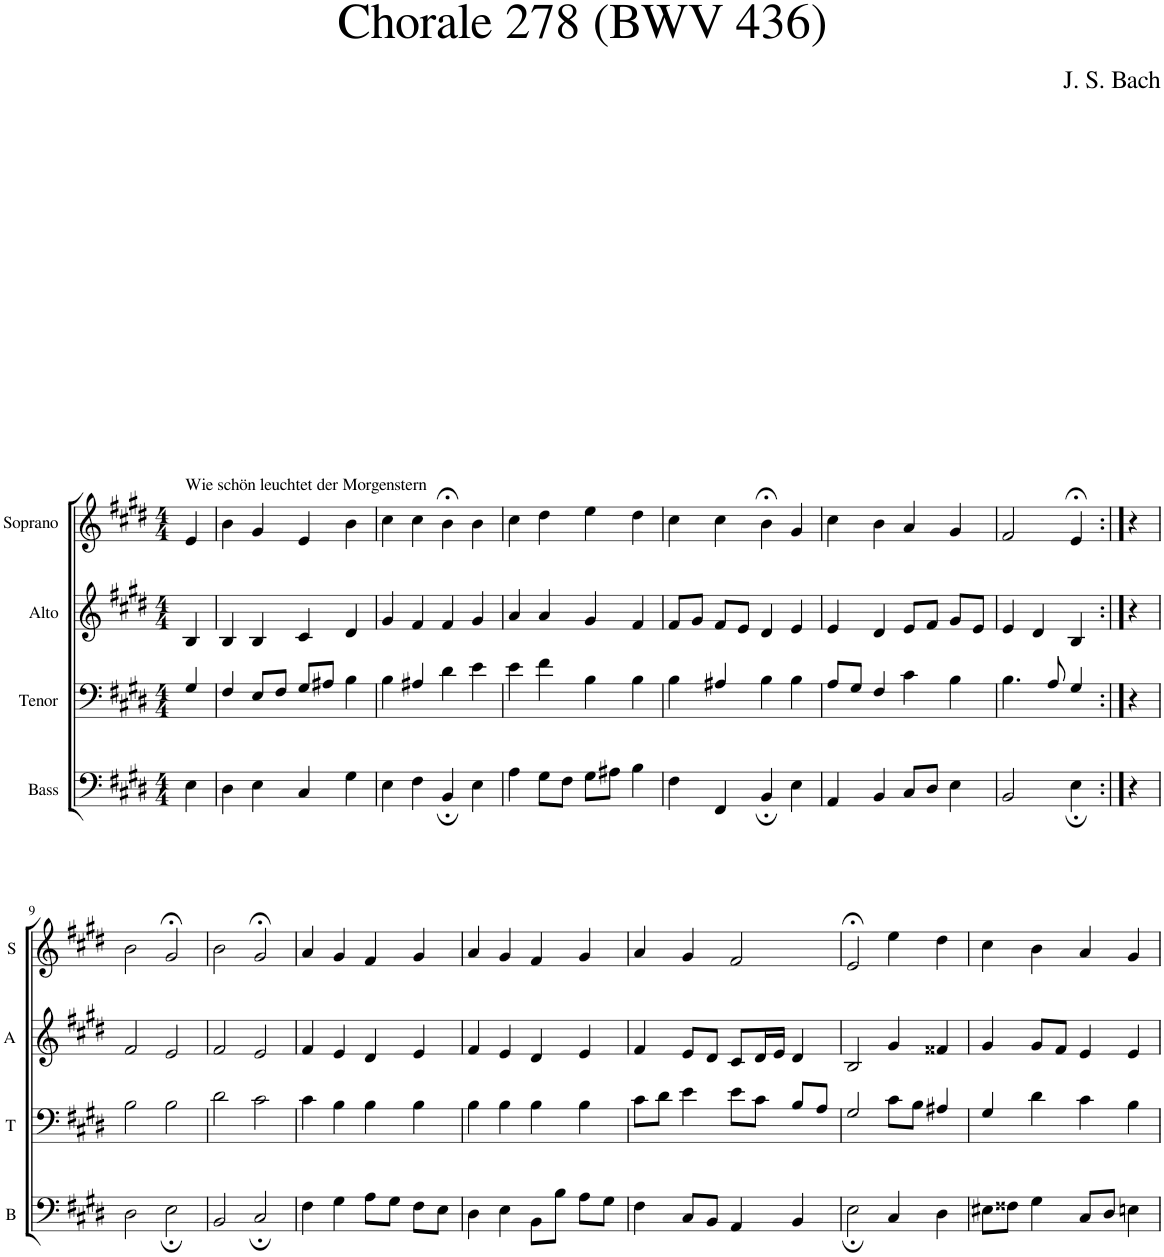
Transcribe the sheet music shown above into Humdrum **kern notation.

**kern	**kern	**kern	**kern
*part4	*part3	*part2	*part1
*staff4	*staff3	*staff2	*staff1
*I"Bass	*I"Tenor	*I"Alto	*I"Soprano
*I'B	*I'T	*I'A	*I'S
*clefF4	*clefF4	*clefG2	*clefG2
*k[f#c#g#d#]	*k[f#c#g#d#]	*k[f#c#g#d#]	*k[f#c#g#d#]
*M4/4	*M4/4	*M4/4	*M4/4
=1	=1	=1	=1
!	!	!	!LO:TX:a:t=Wie schön leuchtet der Morgenstern
4E\	4G#/	4B/	4e/
=2	=2	=2	=2
4D#\	4F#/	4B/	4b\
4E\	8E/L	4B/	4g#/
.	8F#/J	.	.
4C#/	8G#/L	4c#/	4e/
.	8A#X/J	.	.
4G#\	4B\	4d#/	4b\
=3	=3	=3	=3
4E\	4B\	4g#/	4cc#\
4F#\	4A#X/	4f#/	4cc#\
4BB;/	4d#\	4f#/	4b;<\
4E\	4e\	4g#/	4b\
=4	=4	=4	=4
4A\	4e\	4a/	4cc#\
8G#\L	4f#\	4a/	4dd#\
8F#\J	.	.	.
8G#\L	4B\	4g#/	4ee\
8A#X\J	.	.	.
4B\	4B\	4f#/	4dd#\
=5	=5	=5	=5
4F#\	4B\	8f#/L	4cc#\
.	.	8g#/J	.
4FF#/	4A#X/	8f#/L	4cc#\
.	.	8e/J	.
4BB;/	4B\	4d#/	4b;<\
4E\	4B\	4e/	4g#/
=6	=6	=6	=6
4AA/	8A/L	4e/	4cc#\
.	8G#/J	.	.
4BB/	4F#/	4d#/	4b\
8C#/L	4c#\	8e/L	4a/
8D#/J	.	8f#/J	.
4E\	4B\	8g#/L	4g#/
.	.	8e/J	.
=7	=7	=7	=7
2BB/	4.B\	4e/	2f#/
.	.	4d#/	.
.	8A/	.	.
4E;\	4G#/	4B/	4e;</
=8:|!	=8:|!	=8:|!	=8:|!
4r	4r	4r	4r
!!LO:LB:g=z
=9	=9	=9	=9
2D#\	2B\	2f#/	2b\
2E;\	2B\	2e/	2g#;</
=10	=10	=10	=10
2BB/	2d#\	2f#/	2b\
2C#;/	2c#\	2e/	2g#;</
=11	=11	=11	=11
4F#\	4c#\	4f#/	4a/
4G#\	4B\	4e/	4g#/
8A\L	4B\	4d#/	4f#/
8G#\J	.	.	.
8F#\L	4B\	4e/	4g#/
8E\J	.	.	.
=12	=12	=12	=12
4D#\	4B\	4f#/	4a/
4E\	4B\	4e/	4g#/
8BB\L	4B\	4d#/	4f#/
8B\J	.	.	.
8A\L	4B\	4e/	4g#/
8G#\J	.	.	.
=13	=13	=13	=13
4F#\	8c#\L	4f#/	4a/
.	8d#\J	.	.
8C#/L	4e\	8e/L	4g#/
8BB/J	.	8d#/J	.
4AA/	8e\L	8c#/L	2f#/
.	8c#\J	16d#/L	.
.	.	16e/JJ	.
4BB/	8B/L	4d#/	.
.	8A/J	.	.
=14	=14	=14	=14
2E;\	2G#/	2B/	2e;</
4C#/	8c#\L	4g#/	4ee\
.	8B\J	.	.
4D#\	4A#X/	4f##X/	4dd#\
=15	=15	=15	=15
8E#X\L	4G#/	4g#/	4cc#\
8F##X\J	.	.	.
4G#\	4d#\	8g#/L	4b\
.	.	8f#/J	.
8C#/L	4c#\	4e/	4a/
8D#/J	.	.	.
4En\	4B\	4e/	4g#/
=	=	=	=
*-	*-	*-	*-
